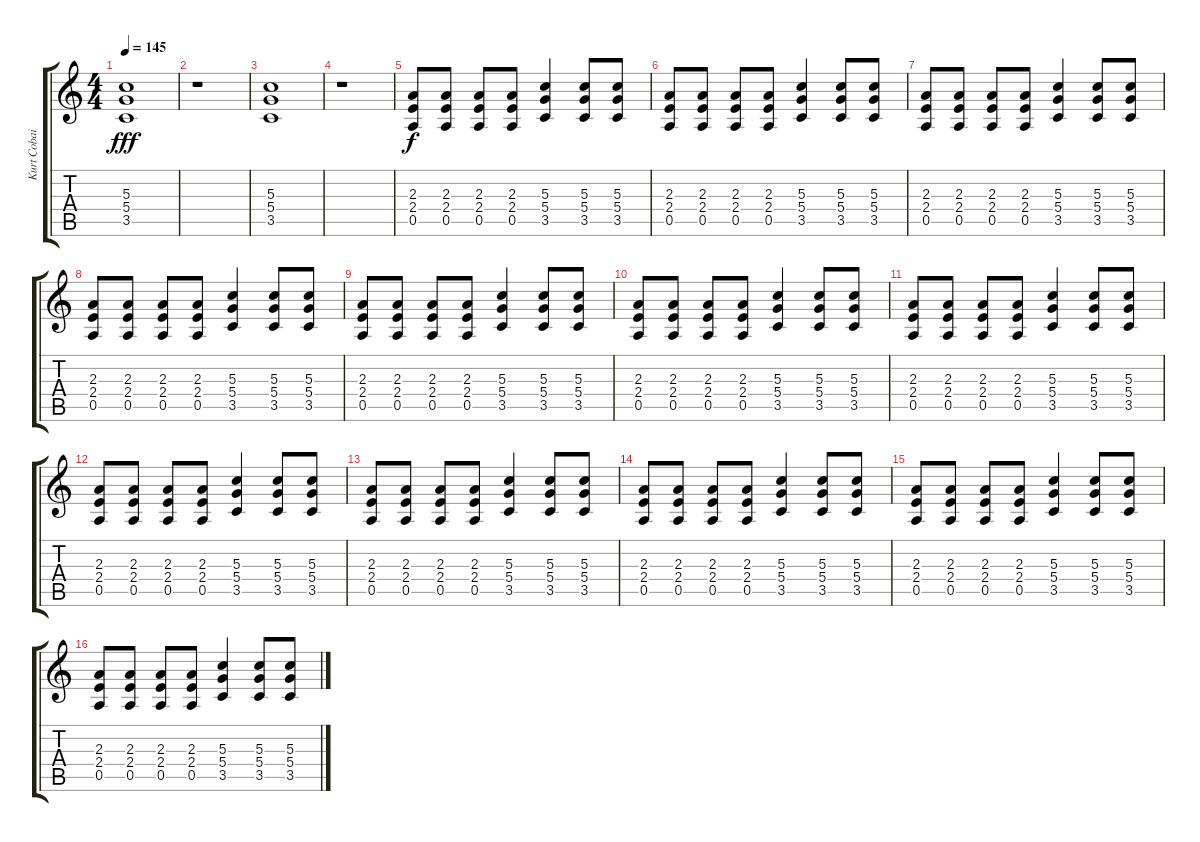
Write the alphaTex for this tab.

\track ("Kurt Cobain - Guitar" "Kurt Cobai") {instrument distortionguitar}
\staff {score tabs}
\tuning (E4 B3 G3 D3 A2 E2) {hide}
\ts (4 4)
\tempo 145
\clef g2
\ks c
(5.3 5.4 3.5).1{dy fff} |
r.1 |
(5.3 5.4 3.5).1 |
r.1 |
(2.3 2.4 0.5).8{dy f} (2.3 2.4 0.5).8 (2.3 2.4 0.5).8 (2.3 2.4 0.5).8 (5.3 5.4 3.5).4 (5.3 5.4 3.5).8 (5.3 5.4 3.5).8 |
(2.3 2.4 0.5).8 (2.3 2.4 0.5).8 (2.3 2.4 0.5).8 (2.3 2.4 0.5).8 (5.3 5.4 3.5).4 (5.3 5.4 3.5).8 (5.3 5.4 3.5).8 |
(2.3 2.4 0.5).8 (2.3 2.4 0.5).8 (2.3 2.4 0.5).8 (2.3 2.4 0.5).8 (5.3 5.4 3.5).4 (5.3 5.4 3.5).8 (5.3 5.4 3.5).8 |
(2.3 2.4 0.5).8 (2.3 2.4 0.5).8 (2.3 2.4 0.5).8 (2.3 2.4 0.5).8 (5.3 5.4 3.5).4 (5.3 5.4 3.5).8 (5.3 5.4 3.5).8 |
(2.3 2.4 0.5).8 (2.3 2.4 0.5).8 (2.3 2.4 0.5).8 (2.3 2.4 0.5).8 (5.3 5.4 3.5).4 (5.3 5.4 3.5).8 (5.3 5.4 3.5).8 |
(2.3 2.4 0.5).8 (2.3 2.4 0.5).8 (2.3 2.4 0.5).8 (2.3 2.4 0.5).8 (5.3 5.4 3.5).4 (5.3 5.4 3.5).8 (5.3 5.4 3.5).8 |
(2.3 2.4 0.5).8 (2.3 2.4 0.5).8 (2.3 2.4 0.5).8 (2.3 2.4 0.5).8 (5.3 5.4 3.5).4 (5.3 5.4 3.5).8 (5.3 5.4 3.5).8 |
(2.3 2.4 0.5).8 (2.3 2.4 0.5).8 (2.3 2.4 0.5).8 (2.3 2.4 0.5).8 (5.3 5.4 3.5).4 (5.3 5.4 3.5).8 (5.3 5.4 3.5).8 |
(2.3 2.4 0.5).8 (2.3 2.4 0.5).8 (2.3 2.4 0.5).8 (2.3 2.4 0.5).8 (5.3 5.4 3.5).4 (5.3 5.4 3.5).8 (5.3 5.4 3.5).8 |
(2.3 2.4 0.5).8 (2.3 2.4 0.5).8 (2.3 2.4 0.5).8 (2.3 2.4 0.5).8 (5.3 5.4 3.5).4 (5.3 5.4 3.5).8 (5.3 5.4 3.5).8 |
(2.3 2.4 0.5).8 (2.3 2.4 0.5).8 (2.3 2.4 0.5).8 (2.3 2.4 0.5).8 (5.3 5.4 3.5).4 (5.3 5.4 3.5).8 (5.3 5.4 3.5).8 |
(2.3 2.4 0.5).8 (2.3 2.4 0.5).8 (2.3 2.4 0.5).8 (2.3 2.4 0.5).8 (5.3 5.4 3.5).4 (5.3 5.4 3.5).8 (5.3 5.4 3.5).8
